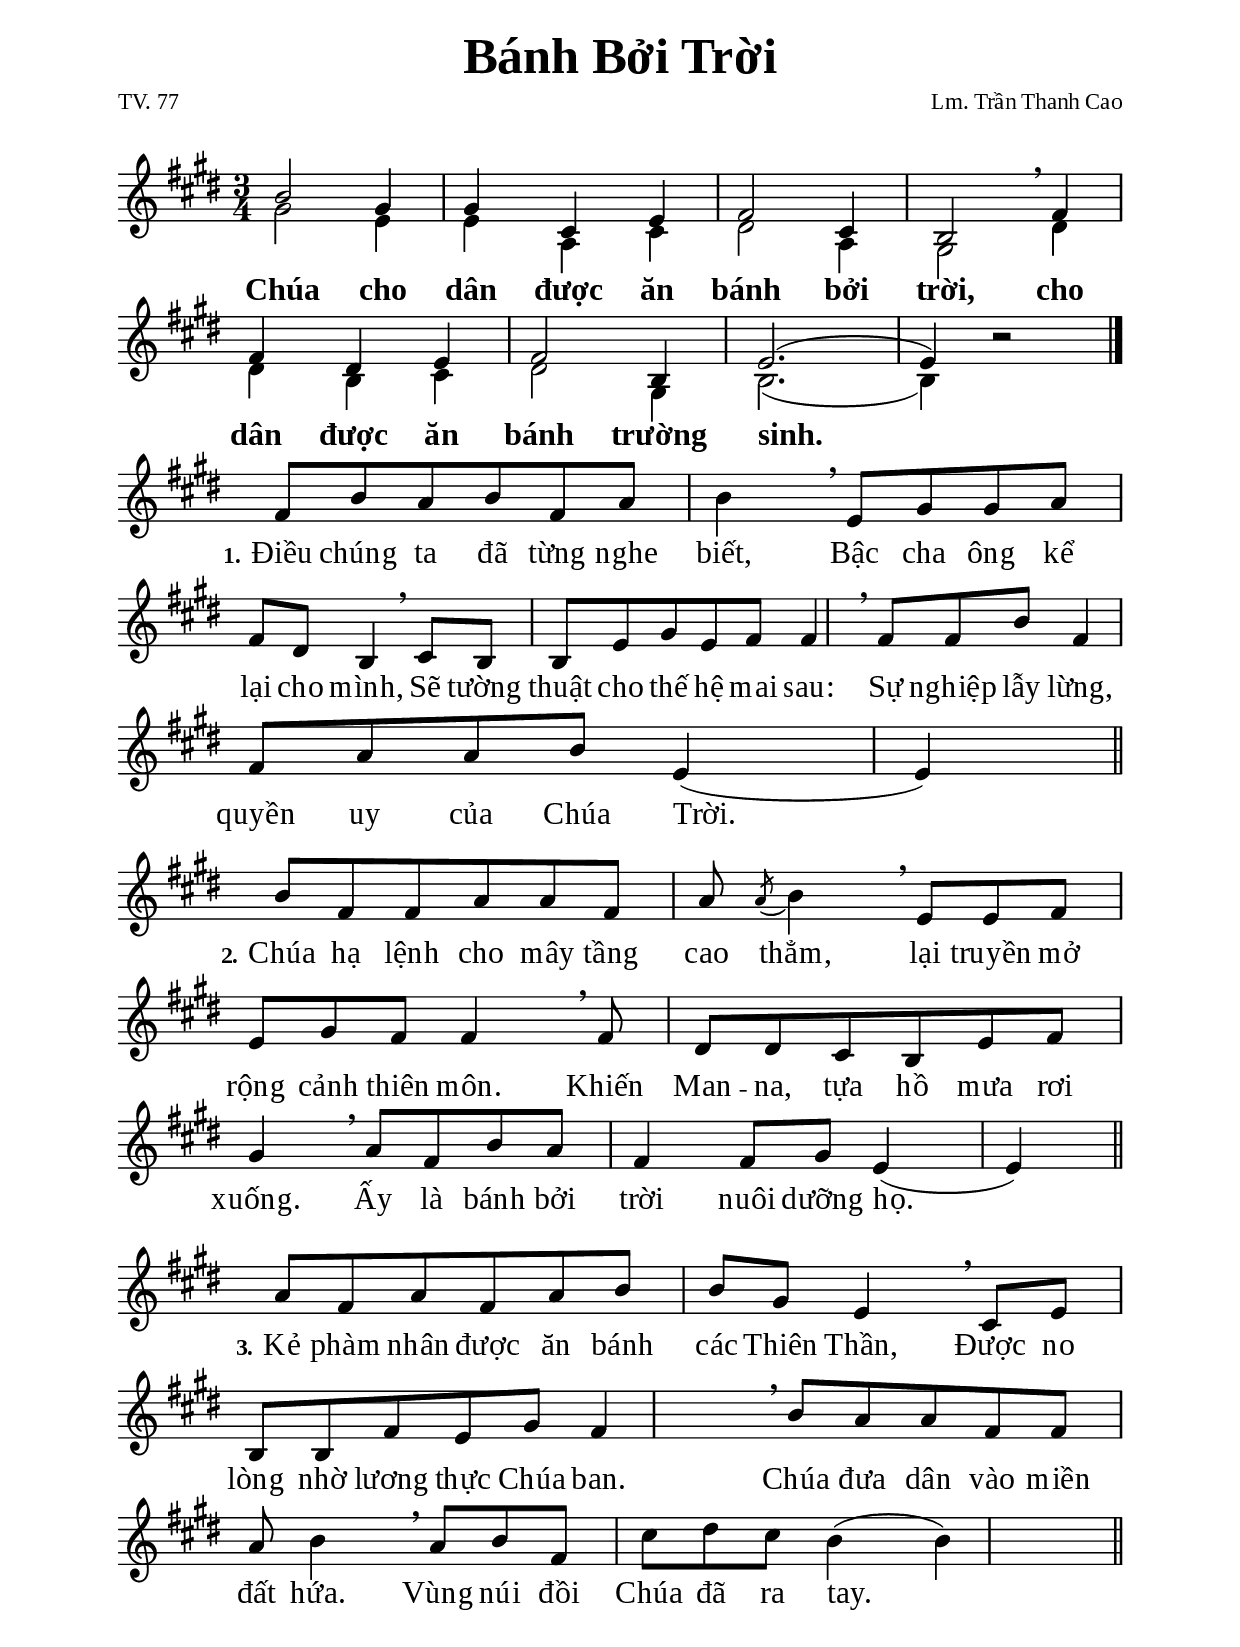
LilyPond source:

% Cài đặt chung
\version "2.20.0"
\include "english.ly"

\header {
  title = \markup { \fontsize #3 "Bánh Bởi Trời" }
  poet = "TV. 77"
  composer = "Lm. Trần Thanh Cao"
  arranger = " "
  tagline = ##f
}

\paper {
  #(set-paper-size "a4")
  top-margin = 10\mm
  bottom-margin = 10\mm
  left-margin = 20\mm
  right-margin = 20\mm
  indent = #0
  #(define fonts
    (make-pango-font-tree
      "Liberation Serif"
      "Liberation Serif"
      "Liberation Serif"
      (/ 20 20)))
  page-count = #1
}

% Nhạc điệp khúc
nhacDiepKhucSop = \relative c'' {
  b2 gs4 |
  gs cs, e |
  fs2 cs4 |
  b2 \breathe fs'4 |
  fs ds e |
  fs2 b,4 |
  e2. ( |
  e4) r2 \bar "|."
}

nhacDiepKhucBass = \relative c'' {
  gs2 e4 |
  e a, cs |
  ds2 a4 |
  gs2 ds'4 |
  ds b cs |
  ds2 gs,4 |
  b2. ( |
  b4) r2
}

% Nhạc phiên khúc
nhacPhienKhucMot = \relative c' {
  fs8 b a b fs a b4 \breathe
  e,8 gs gs a fs ds b4 \breathe
  cs8 b b e gs e fs fs4 \breathe
  fs8 fs b fs4 fs8 a a b e,4 (e) \bar "||"
}

nhacPhienKhucHai = \relative c'' {
  b8 fs fs a a fs a \acciaccatura a8 b4 \breathe
  e,8 e fs e gs fs fs4 \breathe
  fs8 ds ds cs b e fs gs4 \breathe
  a8 fs b a fs4 fs8 gs e4 (e) \bar "||"
}

nhacPhienKhucBa = \relative c'' {
  a8 fs a fs a b b gs e4 \breathe
  cs8 e b b fs' e gs fs4 \breathe
  b8 a a fs fs a b4 \breathe
  a8 b fs cs' ds cs b4 (b) \bar "||"
}

% Lời điệp khúc
loiDiepKhuc = \lyricmode {
  Chúa cho dân được ăn bánh bởi trời,
  cho dân được ăn bánh trường sinh.
}

% Lời phiên khúc
loiPhienKhucMot = \lyricmode {
  \set stanza = #"1."
  Điều chúng ta đã từng nghe biết,
  Bậc cha ông kể lại cho mình,
  Sẽ tường thuật cho thế hệ mai sau:
  Sự nghiệp lẫy lừng, quyền uy của Chúa Trời.
}

loiPhienKhucHai = \lyricmode {
  \set stanza = #"2."
  Chúa hạ lệnh cho mây tầng cao thẳm,
  lại truyền mở rộng cảnh thiên môn.
  Khiến Man -- na, tựa hồ mưa rơi xuống.
  Ấy là bánh bởi trời nuôi dưỡng họ.
}

loiPhienKhucBa = \lyricmode {
  \set stanza = #"3."
  Kẻ phàm nhân được ăn bánh các Thiên Thần,
  Được no lòng nhờ lương thực Chúa ban.
  Chúa đưa dân vào miền đất hứa.
  Vùng núi đồi Chúa đã ra tay.
}


% Dàn trang
\score {
  \new ChoirStaff <<
    \new Staff = diepKhuc \with {
        \consists "Merge_rests_engraver"
        \magnifyStaff #(magstep +1)
      }
      <<
      \new Voice = beSop {
        \voiceOne \key e \major \time 3/4 \nhacDiepKhucSop
      }
      \new Voice = beBas {
        \voiceTwo \key e \major \time 3/4 \nhacDiepKhucBass
      }
    >>
    \new Lyrics \lyricsto beSop \loiDiepKhuc
  >>
  \layout {
    \override Lyrics.LyricText.font-series = #'bold
    \override Lyrics.LyricText.font-size = #+3
    \override Lyrics.LyricSpace.minimum-distance = #3.5
    \override Score.BarNumber.break-visibility = ##(#f #f #f)
  }
}

\score {
  \new ChoirStaff <<
    \new Staff = phienKhuc \with {
        \magnifyStaff #(magstep +1)
      }
      <<
      \new Voice = beSop {
        \key e \major \time 3/4 \nhacPhienKhucMot
      }
    >>
    \new Lyrics \lyricsto beSop \loiPhienKhucMot
  >>
  \layout {
    \override Staff.TimeSignature.transparent = ##t
    \override Lyrics.LyricText.font-size = #+3
    \override Lyrics.LyricSpace.minimum-distance = #0.5
    \override Score.BarNumber.break-visibility = ##(#f #f #f)
    \set Score.barAlways = ##t
    \set Score.defaultBarType = ""
  } 
}

\score {
  \new ChoirStaff <<
    \new Staff = phienKhuc \with {
        \magnifyStaff #(magstep +1)
      }
      <<
      \new Voice = beSop {
        \key e \major \time 3/4 \nhacPhienKhucHai
      }
    >>
    \new Lyrics \lyricsto beSop \loiPhienKhucHai
  >>
  \layout {
    \override Staff.TimeSignature.transparent = ##t
    \override Lyrics.LyricText.font-size = #+3
    \override Lyrics.LyricSpace.minimum-distance = #0.5
    \override Score.BarNumber.break-visibility = ##(#f #f #f)
    \set Score.barAlways = ##t
    \set Score.defaultBarType = ""
  } 
}

\score {
  \new ChoirStaff <<
    \new Staff = phienKhuc \with {
        \magnifyStaff #(magstep +1)
      }
      <<
      \new Voice = beSop {
        \key e \major \time 3/4 \nhacPhienKhucBa
      }
    >>
    \new Lyrics \lyricsto beSop \loiPhienKhucBa
  >>
  \layout {
    \override Staff.TimeSignature.transparent = ##t
    \override Lyrics.LyricText.font-size = #+3
    \override Lyrics.LyricSpace.minimum-distance = #0.5
    \override Score.BarNumber.break-visibility = ##(#f #f #f)
    \set Score.barAlways = ##t
    \set Score.defaultBarType = ""
  } 
}
